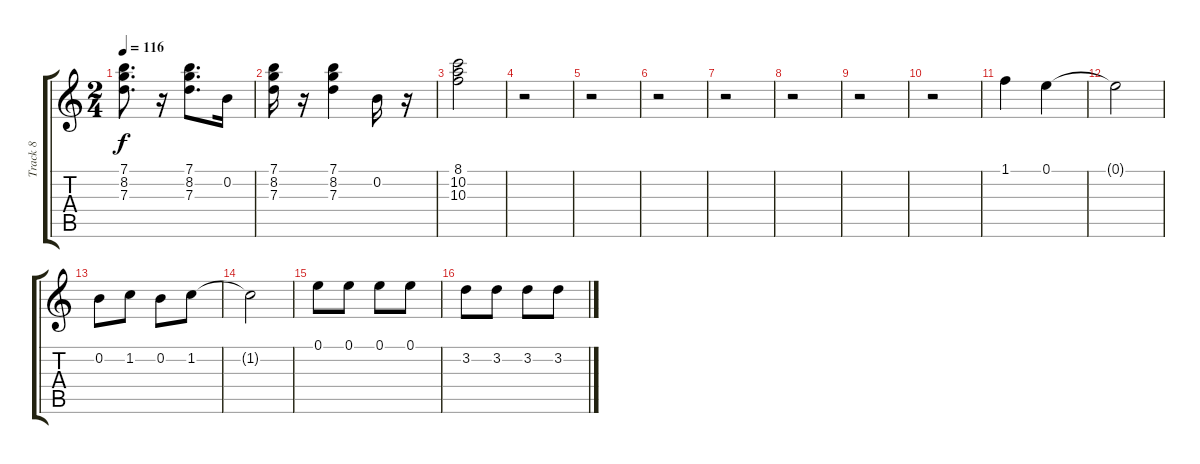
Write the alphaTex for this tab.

\track ("Track 8" "Track 8") {instrument acousticguitarsteel}
\staff {score tabs}
\tuning (E4 B3 G3 D3 A2 E2) {hide}
\ts (2 4)
\tempo 116
\clef g2
\ks c
(7.1 8.2 7.3).8{d dy f} r.16 (7.1 8.2 7.3).8{d} 0.2.16 |
(7.1 8.2 7.3).16 r.16 (7.1 8.2 7.3).4 0.2.16 r.16 |
(8.1 10.2 10.3).2 |
r.2 |
r.2 |
r.2 |
r.2 |
r.2 |
r.2 |
r.2 |
1.1.4 0.1.4 |
0.1{t}.2 |
0.2.8 1.2.8 0.2.8 1.2.8 |
1.2{t}.2 |
0.1.8 0.1.8 0.1.8 0.1.8 |
3.2.8 3.2.8 3.2.8 3.2.8
